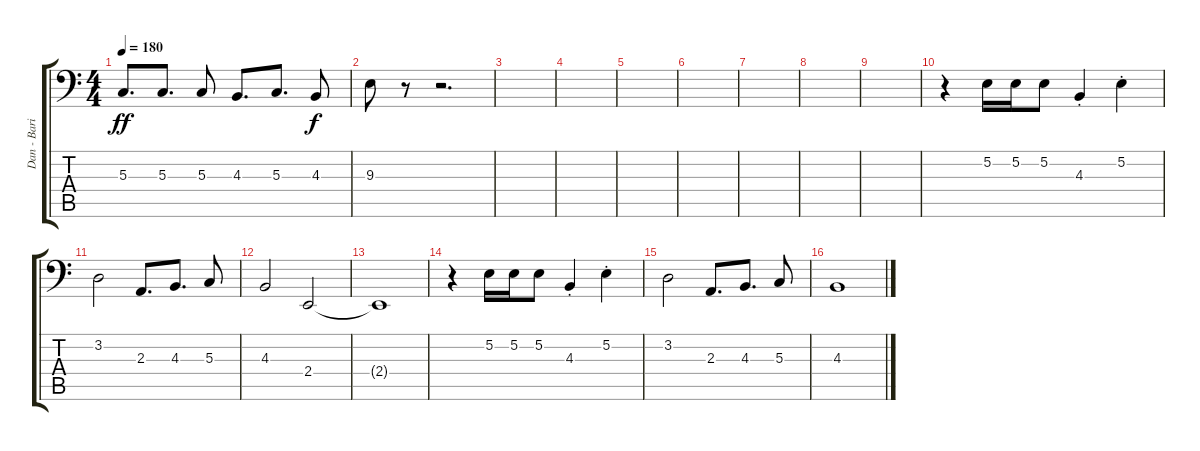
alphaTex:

\track ("Dan - Bari Sax" "Dan - Bari") {instrument baritonesax}
\staff {score tabs}
\tuning (E3 B2 G2 D2 A1 E1) {hide}
\ts (4 4)
\tempo 180
\clef f4
\ks c
5.3.8{d dy ff} 5.3.8{d} 5.3.8 4.3.8{d} 5.3.8{d} 4.3.8{dy f} |
9.3.8 r.8 r.2{d} |
|
|
|
|
|
|
|
r.4 5.2.16 5.2.16 5.2.8 4.3{st}.4 5.2{st}.4 |
3.2.2 2.3.8{d} 4.3.8{d} 5.3.8 |
4.3.2 2.4.2 |
2.4{t}.1 |
r.4 5.2.16 5.2.16 5.2.8 4.3{st}.4 5.2{st}.4 |
3.2.2 2.3.8{d} 4.3.8{d} 5.3.8 |
4.3.1
